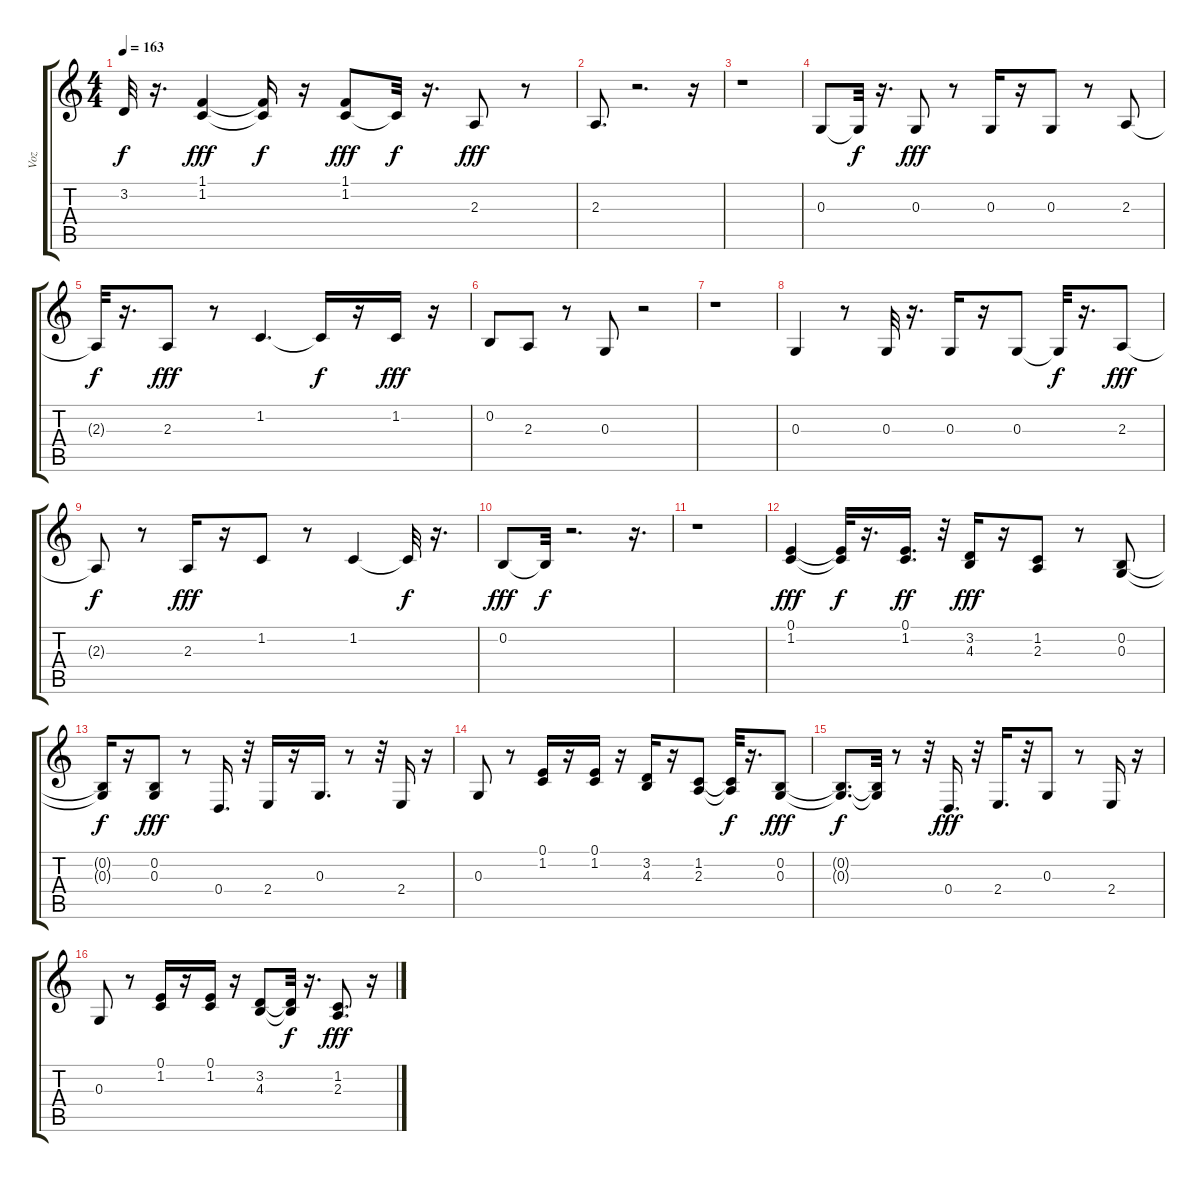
\track ("Voz" "Voz") {instrument flute}
\staff {score tabs}
\tuning (E4 B3 G3 D3 A2 E2) {hide}
\ts (4 4)
\tempo 163
\clef g2
\ks c
3.2{t}.32{dy f} r.16{d} (1.1 1.2).4{dy fff} (1.1{t} 1.2{t}).16{dy f} r.16 (1.1 1.2).8{dy fff} 1.2{t}.32{dy f} r.16{d} 2.3.8{dy fff} r.8 |
2.3.8{d} r.2{d} r.16 |
r.1 |
0.3.8 0.3{t}.32{dy f} r.16{d} 0.3.8{dy fff} r.8 0.3.16 r.16 0.3.8 r.8 2.3.8 |
2.3{t}.32{dy f} r.16{d} 2.3.8{dy fff} r.8 1.2.4{d} 1.2{t}.16{dy f} r.16 1.2.16{dy fff} r.16 |
0.2.8 2.3.8 r.8 0.3.8 r.2 |
r.1 |
0.3.4 r.8 0.3.32 r.16{d} 0.3.16 r.16 0.3.8 0.3{t}.32{dy f} r.16{d} 2.3.8{dy fff} |
2.3{t}.8{dy f} r.8 2.3.16{dy fff} r.16 1.2.8 r.8 1.2.4 1.2{t}.32{dy f} r.16{d} |
0.2.8{dy fff} 0.2{t}.32{dy f} r.2{d} r.16{d} |
r.1 |
(0.1 1.2).4{dy fff} (0.1{t} 1.2{t}).32{dy f} r.16{d} (0.1 1.2).16{d dy ff} r.32 (3.2 4.3).16{dy fff} r.16 (1.2 2.3).8 r.8 (0.2 0.3).8 |
(0.2{t} 0.3{t}).16{dy f} r.16 (0.2 0.3).8{dy fff} r.8 0.4.16{d} r.32 2.4.16 r.16 0.3.16{d} r.8 r.32 2.4.16 r.16 |
0.3.8 r.8 (0.1 1.2).16 r.16 (0.1 1.2).16 r.16 (3.2 4.3).16 r.16 (1.2 2.3).8 (1.2{t} 2.3{t}).32{dy f} r.16{d} (0.2 0.3).8{dy fff} |
(0.2{t} 0.3{t}).8{d dy f} (0.2{t} 0.3{t}).32 r.8 r.32 0.4.16{d dy fff} r.32 2.4.16{d} r.32 0.3.8 r.8 2.4.16 r.16 |
0.3.8 r.8 (0.1 1.2).16 r.16 (0.1 1.2).16 r.16 (3.2 4.3).8 (3.2{t} 4.3{t}).32{dy f} r.16{d} (1.2 2.3).8{d dy fff} r.16
